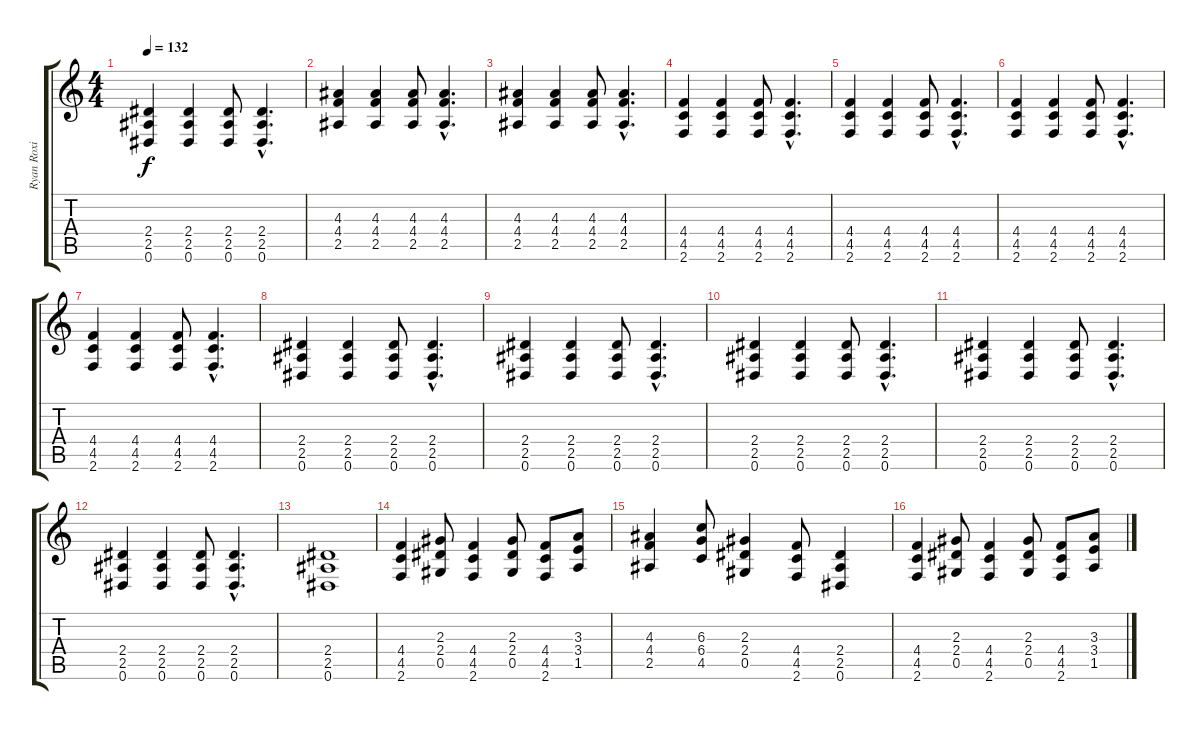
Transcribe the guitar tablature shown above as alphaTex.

\track ("Ryan Roxi" "Ryan Roxi") {instrument distortionguitar}
\staff {score tabs}
\tuning (Eb4 Bb3 Gb3 Db3 Ab2 Eb2) {hide}
\ts (4 4)
\tempo 132
\clef g2
\ks c
(2.4 2.5 0.6).4{dy f} (2.4 2.5 0.6).4 (2.4 2.5 0.6).8 (2.4{hac} 2.5{hac} 0.6{hac}).4{d} |
(4.3 4.4 2.5).4 (4.3 4.4 2.5).4 (4.3 4.4 2.5).8 (4.3{hac} 4.4{hac} 2.5{hac}).4{d} |
(4.3 4.4 2.5).4 (4.3 4.4 2.5).4 (4.3 4.4 2.5).8 (4.3{hac} 4.4{hac} 2.5{hac}).4{d} |
(4.4 4.5 2.6).4 (4.4 4.5 2.6).4 (4.4 4.5 2.6).8 (4.4{hac} 4.5{hac} 2.6{hac}).4{d} |
(4.4 4.5 2.6).4 (4.4 4.5 2.6).4 (4.4 4.5 2.6).8 (4.4{hac} 4.5{hac} 2.6{hac}).4{d} |
(4.4 4.5 2.6).4 (4.4 4.5 2.6).4 (4.4 4.5 2.6).8 (4.4{hac} 4.5{hac} 2.6{hac}).4{d} |
(4.4 4.5 2.6).4 (4.4 4.5 2.6).4 (4.4 4.5 2.6).8 (4.4{hac} 4.5{hac} 2.6{hac}).4{d} |
(2.4 2.5 0.6).4 (2.4 2.5 0.6).4 (2.4 2.5 0.6).8 (2.4{hac} 2.5{hac} 0.6{hac}).4{d} |
(2.4 2.5 0.6).4 (2.4 2.5 0.6).4 (2.4 2.5 0.6).8 (2.4{hac} 2.5{hac} 0.6{hac}).4{d} |
(2.4 2.5 0.6).4 (2.4 2.5 0.6).4 (2.4 2.5 0.6).8 (2.4{hac} 2.5{hac} 0.6{hac}).4{d} |
(2.4 2.5 0.6).4 (2.4 2.5 0.6).4 (2.4 2.5 0.6).8 (2.4{hac} 2.5{hac} 0.6{hac}).4{d} |
(2.4 2.5 0.6).4 (2.4 2.5 0.6).4 (2.4 2.5 0.6).8 (2.4{hac} 2.5{hac} 0.6{hac}).4{d} |
(2.4 2.5 0.6).1 |
(4.4 4.5 2.6).4 (2.3 2.4 0.5).8 (4.4 4.5 2.6).4 (2.3 2.4 0.5).8 (4.4 4.5 2.6).8 (3.3 3.4 1.5).8 |
(4.3 4.4 2.5).4 (6.3 6.4 4.5).8 (2.3 2.4 0.5).4 (4.4 4.5 2.6).8 (2.4 2.5 0.6).4 |
(4.4 4.5 2.6).4 (2.3 2.4 0.5).8 (4.4 4.5 2.6).4 (2.3 2.4 0.5).8 (4.4 4.5 2.6).8 (3.3 3.4 1.5).8
